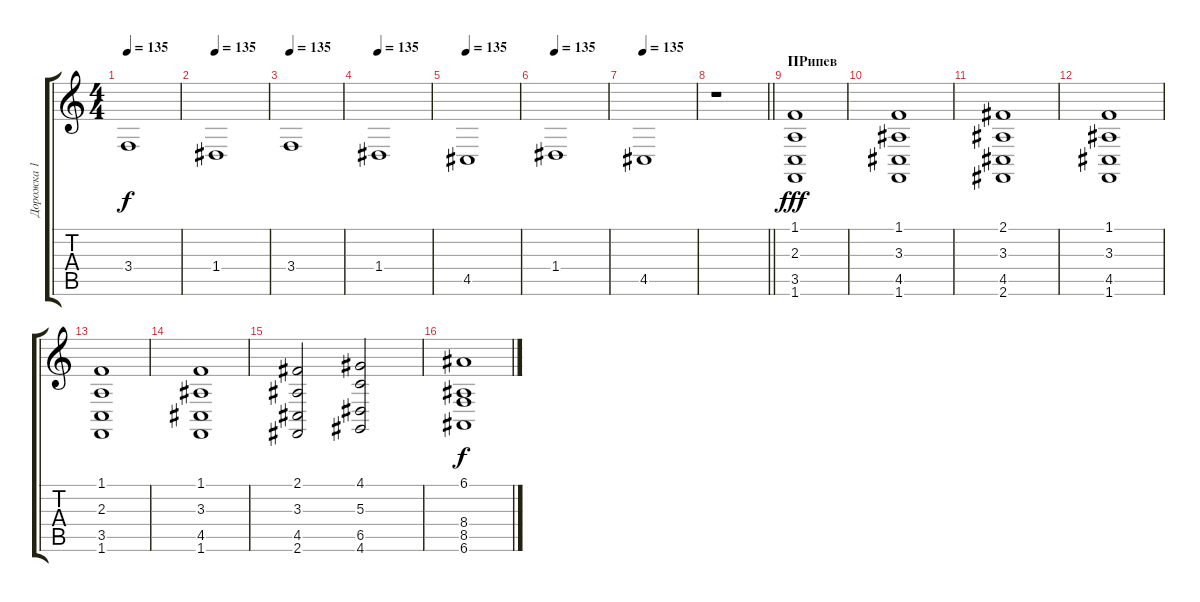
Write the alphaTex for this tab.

\track ("Дорожка 1" "Дорожка 1") {instrument stringensemble1}
\staff {score tabs}
\tuning (E4 B3 G3 D3 A2 E2) {hide}
\ts (4 4)
\tempo 135
\clef g2
\ks c
3.4.1{dy f} |
\tempo 135
1.4.1 |
\tempo 135
3.4.1 |
\tempo 135
1.4.1 |
\tempo 135
4.5.1 |
\tempo 135
1.4.1 |
\tempo 135
4.5.1 |
\barLineRight lightlight
r.1 |
\section ("" "ПРипев")
(1.1 2.3 3.5 1.6).1{dy fff} |
(1.1 3.3 4.5 1.6).1 |
(2.1 3.3 4.5 2.6).1 |
(1.1 3.3 4.5 1.6).1 |
(1.1 2.3 3.5 1.6).1 |
(1.1 3.3 4.5 1.6).1 |
(2.1 3.3 4.5 2.6).2 (4.1 5.3 6.5 4.6).2 |
(6.1 8.4 8.5 6.6).1{dy f}
